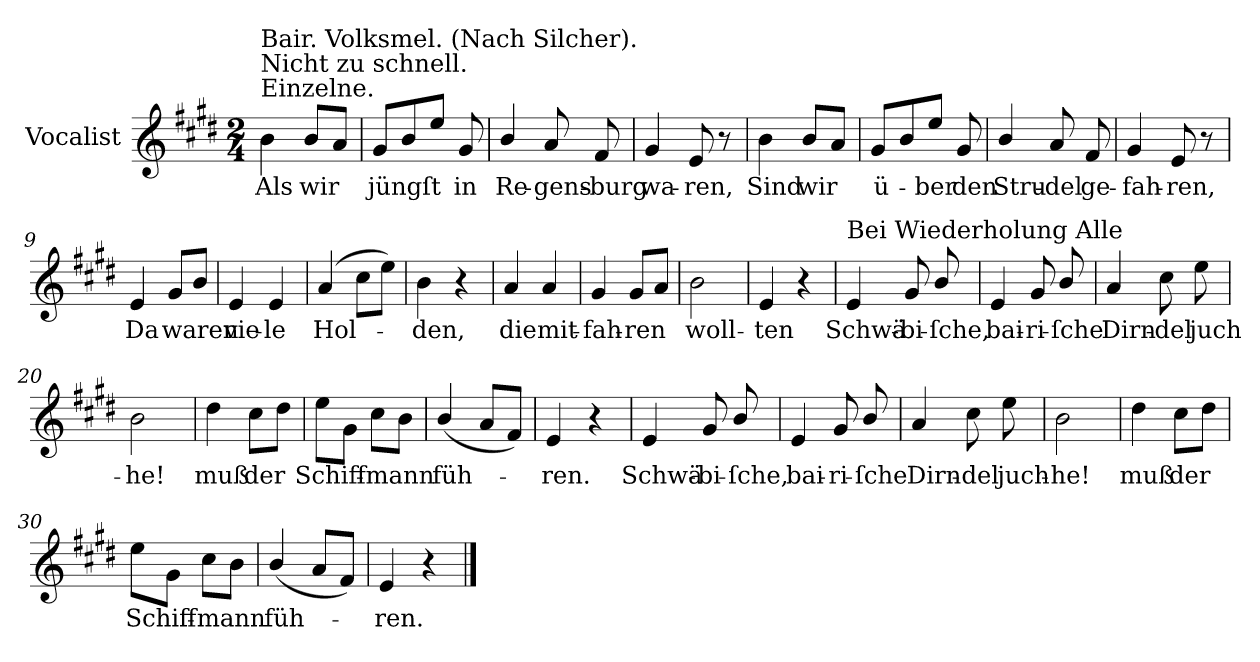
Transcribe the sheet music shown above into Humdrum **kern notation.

**kern	**text
*part1	*part1
*staff1	*staff1
*I"Vocalist	*
*k[f#c#g#d#]	*
*E:	*
*M2/4	*
=1	=1
!LO:TX:a:t=Einzelne.	!
!LO:TX:a:t=Nicht zu schnell.	!
!LO:TX:a:t=Bair. Volksmel. (Nach Silcher).	!
4b	Als
8bL	wir
8aJ	.
=2	=2
8g#/L	jüngſt
8b	.
8eeJ	.
8g#	in
=3	=3
4b/	Re-
8a	-gens-
8f#	-burg
=4	=4
4g#	wa-
8e	-ren,
8r	.
=5	=5
4b	Sind
8bL	wir
8aJ	.
=6	=6
8g#/L	ü-
8b	.
8eeJ	-ber
8g#	den
=7	=7
4b/	Stru-
8a	-del
8f#	ge-
=8	=8
4g#	-fah-
8e	-ren,
8r	.
=9	=9
4e	Da
8g#L	waren
8bJ	.
=10	=10
4e	vie-
4e	-le
=11	=11
(4a	Hol-
8cc#L	.
8eeJ)	.
=12	=12
4b	-den,
4r	.
=13	=13
4a	die
4a	mit-
=14	=14
4g#	-fah-
8g#L	-ren
8aJ	.
=15	=15
2b	woll-
=16	=16
4e	-ten
4r	.
=17	=17
!LO:TX:a:t=Bei Wiederholung Alle	!
4e	Schwä-
8g#	-bi-
8b/	-ſche,
=18	=18
4e	bai-
8g#	-ri-
8b/	-ſche
=19	=19
4a	Dirn-
8cc#	-del
8ee	juch-
=20	=20
2b	-he!
=21	=21
4dd#	muß
8cc#L	der
8dd#J	.
=22	=22
8eeL	Schiff-
8g#J	.
8cc#L	-mann
8bJ	.
=23	=23
(4b/	füh-
8aL	.
8f#J)	.
=24	=24
4e	-ren.
4r	.
=25	=25
4e	Schwä-
8g#	-bi-
8b/	-ſche,
=26	=26
4e	bai-
8g#	-ri-
8b/	-ſche
=27	=27
4a	Dirn-
8cc#	-del
8ee	juch-
=28	=28
2b	-he!
=29	=29
4dd#	muß
8cc#L	der
8dd#J	.
=30	=30
8eeL	Schiff-
8g#J	.
8cc#L	-mann
8bJ	.
=31	=31
(4b/	füh-
8aL	.
8f#J)	.
=32	=32
4e	-ren.
4r	.
==	==
*-	*-
